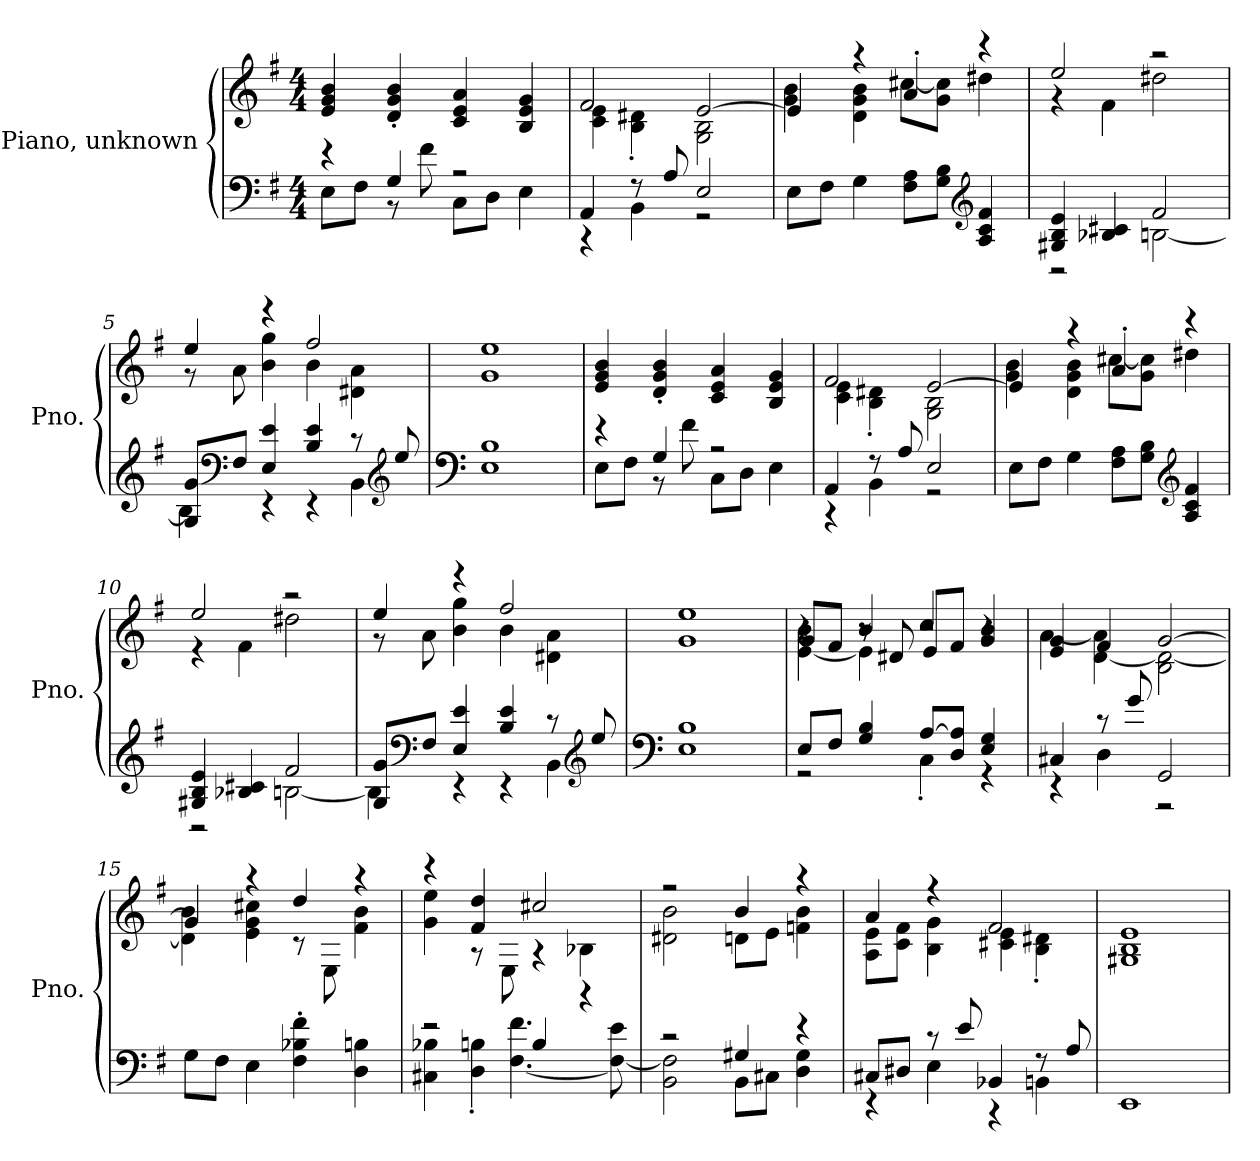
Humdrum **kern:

**kern	**kern
*part1	*part1
*staff2	*staff1
*I"Piano, unknown	*
*I'Pno.	*
*clefF4	*clefG2
*k[f#]	*k[f#]
*M4/4	*M4/4
*MM120	*MM120
=1	=1
*^	*
4r	8E\L	4e/ 4g/ 4b/
.	8F#\J	.
4G/	8r	4d/' 4g/' 4b/'
.	8f#\	.
2r	8C\L	4c/ 4e/ 4a/
.	8D\J	.
.	4E\	4B/ 4e/ 4g/
=2	=2	=2
*	*	*^
4AA/	4r	2f#/	4c\ 4e\
8r	4BB\	.	4B\' 4d#X\'
8A/	.	.	.
2E/	2r	[2e/	2G\ 2B\
*v	*v	*	*
=3	=3	=3
8E\L	4e/]	4g\ 4b\
8F#\J	.	.
4G\	4r	4d\ 4g\ 4b\
8F#\ 8A\L	4a'/	[8cc#X\L
8G\ 8B\J	.	8g\ 8cc#\]J
*clefG2	*	*
4A/ 4c/ 4f#/	4r	4dd#X\
=4	=4	=4
*^	*	*
4G#X/ 4B/ 4e/	2r	2ee/	4r
4B-X/ 4c#X/	.	.	4f#\
2f#/	[2Bn\	2r	2dd#X\
!!LO:LB:g=z	!!
=5	=5	=5	=5
8G/ 8g/L	4B\]	4ee/	8r
*clefF4	*	*	*
8F#/J	.	.	8a\
4E/ 4e/	4r	4r	4b\ 4gg\
4B/ 4e/	4r	2ff#/	4b\
8r	4BB\	.	4d#X\ 4a\
*clefG2	*	*	*
8ee/	.	.	.
*v	*v	*	*
*	*v	*v
=6	=6
*clefF4	*
1E 1B	1g 1ee
=7	=7
*^	*
4r	8E\L	4e/ 4g/ 4b/
.	8F#\J	.
4G/	8r	4d/' 4g/' 4b/'
.	8f#\	.
2r	8C\L	4c/ 4e/ 4a/
.	8D\J	.
.	4E\	4B/ 4e/ 4g/
=8	=8	=8
*	*	*^
4AA/	4r	2f#/	4c\ 4e\
8r	4BB\	.	4B\' 4d#X\'
8A/	.	.	.
2E/	2r	[2e/	2G\ 2B\
*v	*v	*	*
=9	=9	=9
8E\L	4e/]	4g\ 4b\
8F#\J	.	.
4G\	4r	4d\ 4g\ 4b\
8F#\ 8A\L	4a'/	[8cc#X\L
8G\ 8B\J	.	8g\ 8cc#\]J
*clefG2	*	*
4A/ 4c/ 4f#/	4r	4dd#X\
!!LO:LB:g=z	!!
=10	=10	=10
*^	*	*
4G#X/ 4B/ 4e/	2r	2ee/	4r
4B-X/ 4c#X/	.	.	4f#\
2f#/	[2Bn\	2r	2dd#X\
=11	=11	=11	=11
8G/ 8g/L	4B\]	4ee/	8r
*clefF4	*	*	*
8F#/J	.	.	8a\
4E/ 4e/	4r	4r	4b\ 4gg\
4B/ 4e/	4r	2ff#/	4b\
8r	4BB\	.	4d#X\ 4a\
*clefG2	*	*	*
8ee/	.	.	.
*v	*v	*	*
*	*v	*v
=12	=12
*clefF4	*
1E 1B	1g 1ee
=13	=13
*^	*^
*	*	*	*^
8E/L	2r	4r	[4e\ 4b\	8g/L
8F#/J	.	.	.	8f#/J
4G/ 4B/	.	4b/	4e\]	8r
.	.	.	.	8d#X/
[8A/L	4C'\	4cc/	2r	8e/L
8D/ 8A/]J	.	.	.	8f#/J
4E/ 4G/	4r	4r	.	4g/ 4b/
*	*	*	*v	*v
=14	=14	=14	=14
4C#X/	4r	4e/ 4g/	[4a\
8r	4D\	4f#/	[4d\ 4a\]
8g/	.	.	.
2GG/	2r	[2g/	2B\ 2d\_
*v	*v	*	*
!!LO:LB:g=z	!!
=15	=15	=15
8G\L	4g/]	4d\] 4b\
8F#\J	.	.
4E\	4r	4e\ 4g\ 4cc#X\
4F#\' 4B-X\' 4f#\'	4dd/	8r
.	.	8E\
4D\ 4Bn\	4r	4f#\ 4b\
=16	=16	=16
*^	*	*
2r	4C#X\ 4B-X\	4r	4g\ 4ee\
.	4D\' 4Bn\'	4f#/ 4dd/	8r
.	.	.	8E\
4B/	[4.F#\ 4.f#\	2cc#X/	4r
4r	.	.	4B-X\
.	8F#\_ 8e\	.	.
=17	=17	=17	=17
2r	2BB\ 2F#\]	2r	2d#X\ 2b\
4G#X/	8BB\L	4b/	8dn\L
.	8C#X\J	.	8e\J
4r	4D\ 4G#\	4r	4fn\ 4b\
=18	=18	=18	=18
8C#X/L	4r	4a/	8A\ 8e\L
8D#X/J	.	.	8c\ 8f#\J
8r	4E\	4r	4B\ 4g\
8e/	.	.	.
4BB-X/	4r	2f#/	4c#X\ 4e\
8r	4BBn\	.	4B\' 4d#X\'
8A/	.	.	.
*v	*v	*	*
*	*v	*v
=19	=19
1EE	1G#X 1B 1e
=	=
*-	*-
